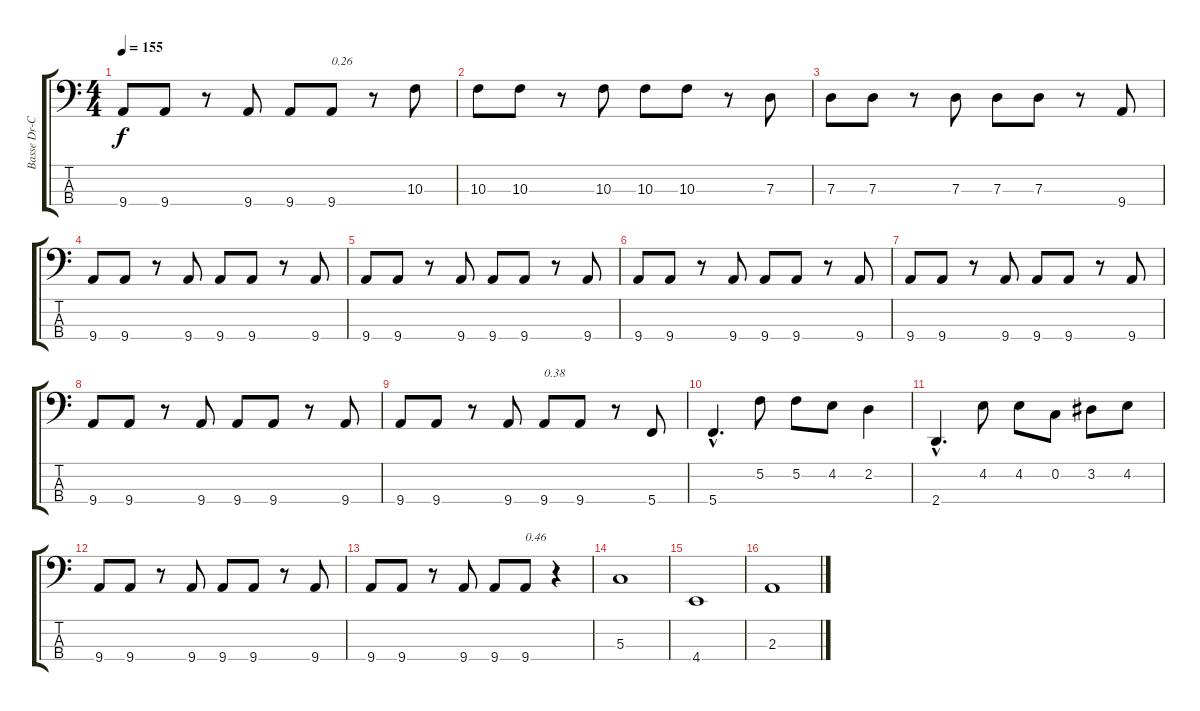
\track ("Basse Dr-C bis" "Basse Dr-C") {instrument synthbass2}
\staff {score tabs}
\tuning (F2 C2 G1 C1) {hide}
\ts (4 4)
\tempo 155
\clef f4
\ks c
9.4.8{dy f} 9.4.8 r.8 9.4.8 9.4.8 9.4.8{txt "0.26"} r.8 10.3.8 |
10.3.8 10.3.8 r.8 10.3.8 10.3.8 10.3.8 r.8 7.3.8 |
7.3.8 7.3.8 r.8 7.3.8 7.3.8 7.3.8 r.8 9.4.8 |
9.4.8 9.4.8 r.8 9.4.8 9.4.8 9.4.8 r.8 9.4.8 |
9.4.8 9.4.8 r.8 9.4.8 9.4.8 9.4.8 r.8 9.4.8 |
9.4.8 9.4.8 r.8 9.4.8 9.4.8 9.4.8 r.8 9.4.8 |
9.4.8 9.4.8 r.8 9.4.8 9.4.8 9.4.8 r.8 9.4.8 |
9.4.8 9.4.8 r.8 9.4.8 9.4.8 9.4.8 r.8 9.4.8 |
9.4.8 9.4.8 r.8 9.4.8 9.4.8{txt "0.38"} 9.4.8 r.8 5.4.8 |
5.4{hac}.4{d} 5.2.8 5.2.8 4.2.8 2.2.4 |
2.4{hac}.4{d} 4.2.8 4.2.8 0.2.8 3.2.8 4.2.8 |
9.4.8 9.4.8 r.8 9.4.8 9.4.8 9.4.8 r.8 9.4.8 |
9.4.8 9.4.8 r.8 9.4.8 9.4.8 9.4.8{txt "0.46"} r.4 |
5.3.1 |
4.4.1 |
2.3.1
